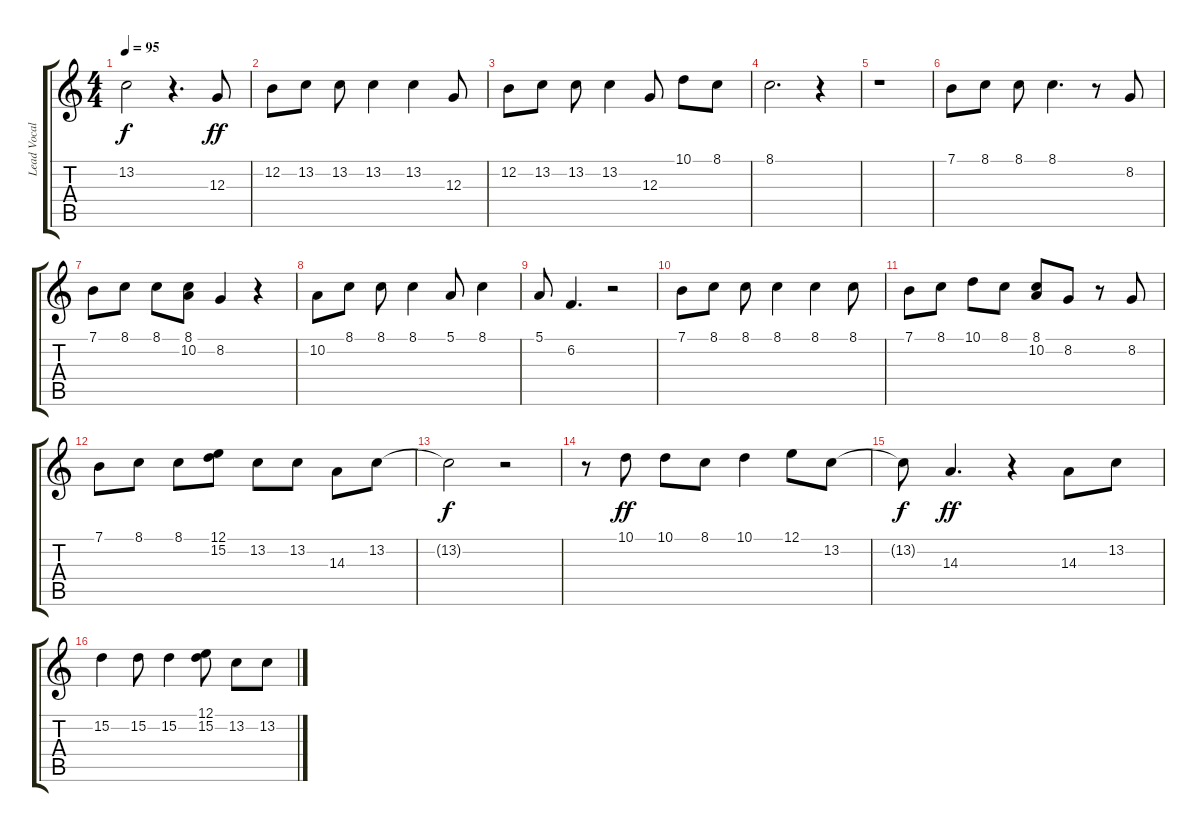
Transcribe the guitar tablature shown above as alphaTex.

\track ("Lead Vocal" "Lead Vocal") {instrument synthstrings1}
\staff {score tabs}
\tuning (E4 B3 G3 D3 A2 E2) {hide}
\ts (4 4)
\tempo 95
\clef g2
\ks c
13.2{t}.2{dy f} r.4{d} 12.3.8{dy ff} |
12.2.8 13.2.8 13.2.8 13.2.4 13.2.4 12.3.8 |
12.2.8 13.2.8 13.2.8 13.2.4 12.3.8 10.1.8 8.1.8 |
8.1.2{d} r.4 |
r.1 |
7.1.8 8.1.8 8.1.8 8.1.4{d} r.8 8.2.8 |
7.1.8 8.1.8 8.1.8 (8.1 10.2).8 8.2.4 r.4 |
10.2.8 8.1.8 8.1.8 8.1.4 5.1.8 8.1.4 |
5.1.8 6.2.4{d} r.2 |
7.1.8 8.1.8 8.1.8 8.1.4 8.1.4 8.1.8 |
7.1.8 8.1.8 10.1.8 8.1.8 (8.1 10.2).8 8.2.8 r.8 8.2.8 |
7.1.8 8.1.8 8.1.8 (12.1 15.2).8 13.2.8 13.2.8 14.3.8 13.2.8 |
13.2{t}.2{dy f} r.2 |
r.8 10.1.8{dy ff} 10.1.8 8.1.8 10.1.4 12.1.8 13.2.8 |
13.2{t}.8{dy f} 14.3.4{d dy ff} r.4 14.3.8 13.2.8 |
15.2.4 15.2.8 15.2.4 (12.1 15.2).8 13.2.8 13.2.8
